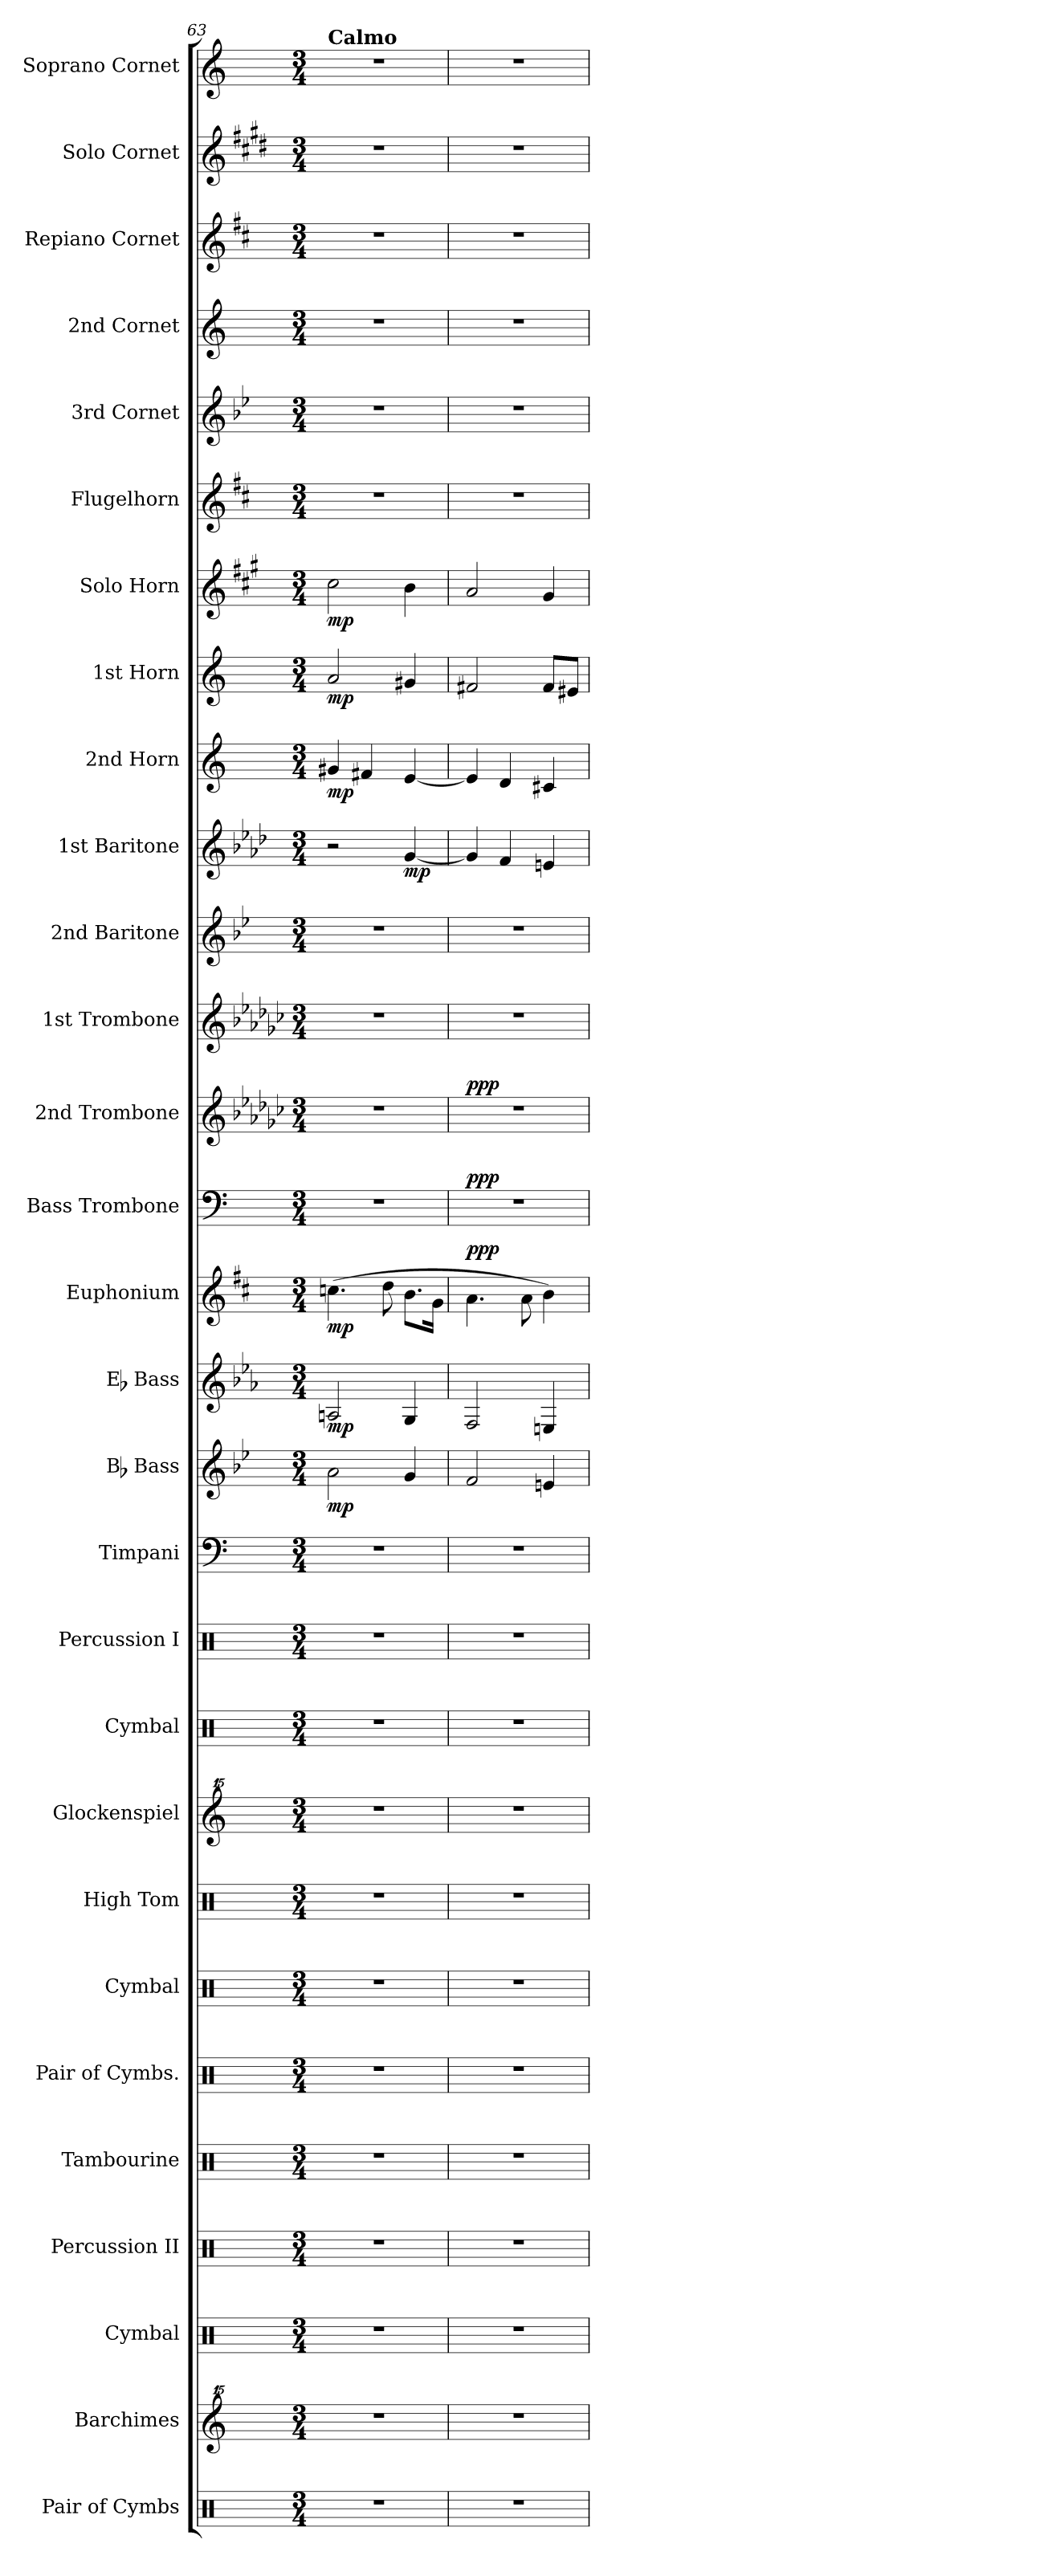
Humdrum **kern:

**kern	**kern	**kern	**kern	**kern	**kern	**kern	**kern	**kern	**kern	**kern	**kern	**kern	**dynam	**kern	**dynam	**kern	**dynam	**kern	**dynam	**kern	**dynam	**kern	**dynam	**kern	**kern	**dynam	**kern	**dynam	**kern	**dynam	**kern	**dynam	**kern	**kern	**kern	**kern	**kern	**kern
*part29	*part28	*part27	*part26	*part25	*part24	*part23	*part22	*part21	*part20	*part19	*part18	*part17	*part17	*part16	*part16	*part15	*part15	*part14	*part14	*part13	*part13	*part12	*part12	*part11	*part10	*part10	*part9	*part9	*part8	*part8	*part7	*part7	*part6	*part5	*part4	*part3	*part2	*part1
*staff29	*staff28	*staff27	*staff26	*staff25	*staff24	*staff23	*staff22	*staff21	*staff20	*staff19	*staff18	*staff17	*staff17	*staff16	*staff16	*staff15	*staff15	*staff14	*staff14	*staff13	*staff13	*staff12	*staff12	*staff11	*staff10	*staff10	*staff9	*staff9	*staff8	*staff8	*staff7	*staff7	*staff6	*staff5	*staff4	*staff3	*staff2	*staff1
*I"Pair of Cymbs	*I"Barchimes	*I"Cymbal	*I"Percussion II	*I"Tambourine	*I"Pair of Cymbs.	*I"Cymbal	*I"High Tom	*I"Glockenspiel	*I"Cymbal	*I"Percussion I	*I"Timpani	*I"Bb Bass	*	*I"Eb Bass	*	*I"Euphonium	*	*I"Bass Trombone	*	*I"2nd Trombone	*	*I"1st Trombone	*	*I"2nd Baritone	*I"1st Baritone	*	*I"2nd Horn	*	*I"1st Horn	*	*I"Solo Horn	*	*I"Flugelhorn	*I"3rd Cornet	*I"2nd Cornet	*I"Repiano Cornet	*I"Solo Cornet	*I"Soprano Cornet
*I'Pair Cym.	*I'Bachm.	*I'Cym.	*I'Perc. II	*I'Tamb.	*I'Pair Cym.	*I'Cym.	*I'H. To.	*I'Glk.	*I'Cym.	*I'Perc. I	*I'Timp.	*I'Bb Bass	*	*I'Eb Bass	*	*I'Euph.	*	*I'B. Trb.	*	*I'2nd Trb.	*	*I'1st Trb.	*	*I'2nd Bar.	*I'1st Bar.	*	*I'2nd Hn.	*	*I'1st Hn.	*	*I'Solo Hn.	*	*I'Flugel.	*I'3rd Cnt.	*I'2nd Cnt.	*I'Rep. Cnt.	*I'Solo Cnt.	*I'Sop. Cnt.
!!LO:PB:g=z
*clefX	*clefG^^2	*clefX	*clefX	*clefX	*clefX	*clefX	*clefX	*clefG^^2	*clefX	*clefX	*clefF4	*clefG2	*	*clefG2	*	*clefG2	*	*clefF4	*	*clefG2	*	*clefG2	*	*clefG2	*clefG2	*	*clefG2	*	*clefG2	*	*clefG2	*	*clefG2	*clefG2	*clefG2	*clefG2	*clefG2	*clefG2
*	*	*	*	*	*	*	*	*	*	*	*	*ITrd15c26	*	*ITrd12c21	*	*ITrd8c14	*	*	*	*ITrd8c14	*	*ITrd8c14	*	*ITrd8c14	*ITrd8c14	*	*ITrd5c9	*	*ITrd5c9	*	*ITrd5c9	*	*ITrd1c2	*ITrd1c2	*ITrd1c2	*ITrd1c2	*ITrd1c2	*ITrd-2c-3
*k[]	*k[]	*k[]	*k[]	*k[]	*k[]	*k[]	*k[]	*k[]	*k[]	*k[]	*k[]	*k[b-e-]	*	*k[b-e-a-]	*	*k[f#c#]	*	*k[]	*	*k[b-e-a-d-g-c-]	*	*k[b-e-a-d-g-c-]	*	*k[b-e-]	*k[b-e-a-d-]	*	*k[b-e-a-]	*	*k[b-e-a-]	*	*k[]	*	*k[]	*k[b-e-a-d-]	*k[b-e-]	*k[]	*k[f#c#]	*k[b-e-a-]
*M3/4	*M3/4	*M3/4	*M3/4	*M3/4	*M3/4	*M3/4	*M3/4	*M3/4	*M3/4	*M3/4	*M3/4	*M3/4	*	*M3/4	*	*M3/4	*	*M3/4	*	*M3/4	*	*M3/4	*	*M3/4	*M3/4	*	*M3/4	*	*M3/4	*	*M3/4	*	*M3/4	*M3/4	*M3/4	*M3/4	*M3/4	*M3/4
*MM66	*MM66	*MM66	*MM66	*MM66	*MM66	*MM66	*MM66	*MM66	*MM66	*MM66	*MM66	*MM66	*	*MM66	*	*MM66	*	*MM66	*	*MM66	*	*MM66	*	*MM66	*MM66	*	*MM66	*	*MM66	*	*MM66	*	*MM66	*MM66	*MM66	*MM66	*MM66	*MM66
=63	=63	=63	=63	=63	=63	=63	=63	=63	=63	=63	=63	=63	=63	=63	=63	=63	=63	=63	=63	=63	=63	=63	=63	=63	=63	=63	=63	=63	=63	=63	=63	=63	=63	=63	=63	=63	=63	=63
!	!	!	!	!	!	!	!	!	!	!	!	!	!	!	!	!	!	!	!	!	!	!	!	!	!	!	!	!	!	!	!	!	!	!	!	!	!	!LO:TX:a:B:t=Calmo
!	!	!	!	!	!	!	!	!	!	!	!	!	!LO:DY:b	!	!LO:DY:b	!	!LO:DY:b	!	!	!	!	!	!	!	!	!	!	!LO:DY:b	!	!LO:DY:b	!	!LO:DY:b	!	!	!	!	!	!
2.r	2.r	2.r	2.r	2.r	2.r	2.r	2.r	2.r	2.r	2.r	2.r	2AA\	mp	2AAn/	mp	(4.cn\	mp	2.r	.	2.r	.	2.r	.	2.r	2r	.	4Bn/	mp	2c/	mp	2e\	mp	2.r	2.r	2.r	2.r	2.r	2.r
.	.	.	.	.	.	.	.	.	.	.	.	.	.	.	.	.	.	.	.	.	.	.	.	.	.	.	4An/	.	.	.	.	.	.	.	.	.	.	.
.	.	.	.	.	.	.	.	.	.	.	.	.	.	.	.	8d\	.	.	.	.	.	.	.	.	.	.	.	.	.	.	.	.	.	.	.	.	.	.
!	!	!	!	!	!	!	!	!	!	!	!	!	!	!	!	!	!	!	!	!	!	!	!	!	!	!LO:DY:b	!	!	!	!	!	!	!	!	!	!	!	!
.	.	.	.	.	.	.	.	.	.	.	.	4GG/	.	4GG/	.	8.B\L	.	.	.	.	.	.	.	.	[4G/	mp	[4G/	.	4Bn/	.	4d\	.	.	.	.	.	.	.
.	.	.	.	.	.	.	.	.	.	.	.	.	.	.	.	16G\Jk	.	.	.	.	.	.	.	.	.	.	.	.	.	.	.	.	.	.	.	.	.	.
=64	=64	=64	=64	=64	=64	=64	=64	=64	=64	=64	=64	=64	=64	=64	=64	=64	=64	=64	=64	=64	=64	=64	=64	=64	=64	=64	=64	=64	=64	=64	=64	=64	=64	=64	=64	=64	=64	=64
*	*	*	*	*	*	*	*	*	*	*	*	*	*	*	*	*	*	*^	*	*^	*	*^	*	*	*	*	*	*	*	*	*	*	*	*	*	*	*	*
!	!	!	!	!	!	!	!	!	!	!	!	!	!	!	!	!	!	!	!	!LO:DY:b	!	!	!LO:DY:b	!	!	!LO:DY:b	!	!	!	!	!	!	!	!	!	!	!	!	!	!	!
2.r	2.r	2.r	2.r	2.r	2.r	2.r	2.r	2.r	2.r	2.r	2.r	2FF/	.	2FF/	.	4.A\	.	2.r	4DD/yy	ppp	2.r	4DDn/yy	ppp	2.r	4DDn/yy	ppp	2.r	4G/]	.	4G/]	.	2An/	.	2c/	.	2.r	2.r	2.r	2.r	2.r	2.r
.	.	.	.	.	.	.	.	.	.	.	.	.	.	.	.	.	.	.	2ryy	.	.	2ryy	.	.	2ryy	.	.	4F/	.	4F/	.	.	.	.	.	.	.	.	.	.	.
.	.	.	.	.	.	.	.	.	.	.	.	.	.	.	.	8A\	.	.	.	.	.	.	.	.	.	.	.	.	.	.	.	.	.	.	.	.	.	.	.	.	.
.	.	.	.	.	.	.	.	.	.	.	.	4EEn/	.	4EEn/	.	4B\)	.	.	.	.	.	.	.	.	.	.	.	4En/	.	4En/	.	8A/L	.	4B/	.	.	.	.	.	.	.
.	.	.	.	.	.	.	.	.	.	.	.	.	.	.	.	.	.	.	.	.	.	.	.	.	.	.	.	.	.	.	.	8G#X/J	.	.	.	.	.	.	.	.	.
*	*	*	*	*	*	*	*	*	*	*	*	*	*	*	*	*	*	*v	*v	*	*	*	*	*v	*v	*	*	*	*	*	*	*	*	*	*	*	*	*	*	*	*
*	*	*	*	*	*	*	*	*	*	*	*	*	*	*	*	*	*	*	*	*v	*v	*	*	*	*	*	*	*	*	*	*	*	*	*	*	*	*	*	*
=	=	=	=	=	=	=	=	=	=	=	=	=	=	=	=	=	=	=	=	=	=	=	=	=	=	=	=	=	=	=	=	=	=	=	=	=	=	=
*-	*-	*-	*-	*-	*-	*-	*-	*-	*-	*-	*-	*-	*-	*-	*-	*-	*-	*-	*-	*-	*-	*-	*-	*-	*-	*-	*-	*-	*-	*-	*-	*-	*-	*-	*-	*-	*-	*-
